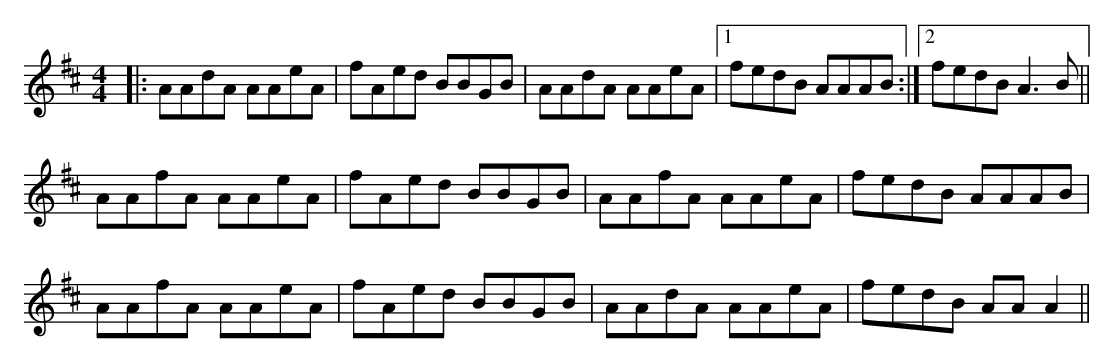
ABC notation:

X:1
M:4/4
K:Amix
|:AAdA AAeA|fAed BBGB|AAdA AAeA|1 fedB AAAB:|2 fedB A3 B||
AAfA AAeA|fAed BBGB|AAfA AAeA|fedB AAAB|
AAfA AAeA|fAed BBGB|AAdA AAeA|fedB AAA2||
